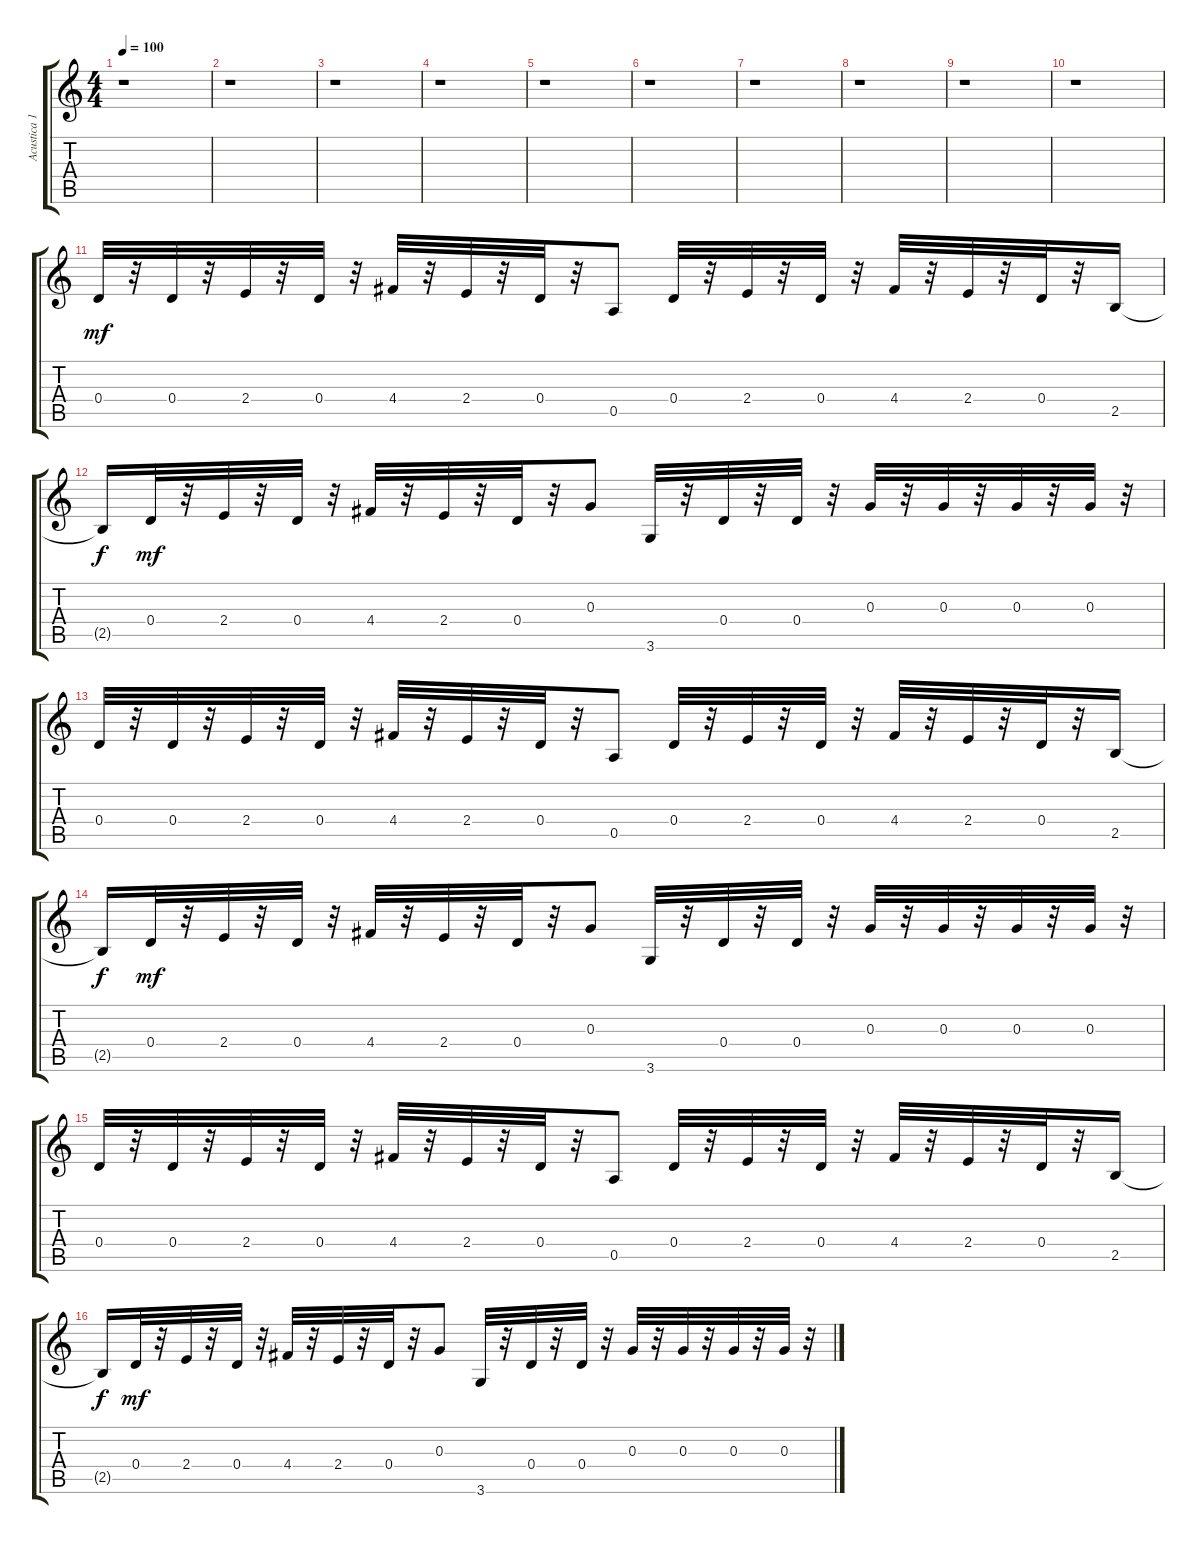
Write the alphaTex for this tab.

\track ("Acustica 1" "Acustica 1") {instrument acousticguitarsteel}
\staff {score tabs}
\tuning (E4 B3 G3 D3 A2 E2) {hide}
\ts (4 4)
\tempo 100
\clef g2
\ks c
r.1{dy mf} |
r.1 |
r.1 |
r.1 |
r.1 |
r.1 |
r.1 |
r.1 |
r.1 |
r.1 |
0.4.32 r.32 0.4.32 r.32 2.4.32 r.32 0.4.32 r.32 4.4.32 r.32 2.4.32 r.32 0.4.32 r.32 0.5.8 0.4.32 r.32 2.4.32 r.32 0.4.32 r.32 4.4.32 r.32 2.4.32 r.32 0.4.32 r.32 2.5.16 |
2.5{t}.16{dy f} 0.4.32{dy mf} r.32 2.4.32 r.32 0.4.32 r.32 4.4.32 r.32 2.4.32 r.32 0.4.32 r.32 0.3.8 3.6.32 r.32 0.4.32 r.32 0.4.32 r.32 0.3.32 r.32 0.3.32 r.32 0.3.32 r.32 0.3.32 r.32 |
0.4.32 r.32 0.4.32 r.32 2.4.32 r.32 0.4.32 r.32 4.4.32 r.32 2.4.32 r.32 0.4.32 r.32 0.5.8 0.4.32 r.32 2.4.32 r.32 0.4.32 r.32 4.4.32 r.32 2.4.32 r.32 0.4.32 r.32 2.5.16 |
2.5{t}.16{dy f} 0.4.32{dy mf} r.32 2.4.32 r.32 0.4.32 r.32 4.4.32 r.32 2.4.32 r.32 0.4.32 r.32 0.3.8 3.6.32 r.32 0.4.32 r.32 0.4.32 r.32 0.3.32 r.32 0.3.32 r.32 0.3.32 r.32 0.3.32 r.32 |
0.4.32 r.32 0.4.32 r.32 2.4.32 r.32 0.4.32 r.32 4.4.32 r.32 2.4.32 r.32 0.4.32 r.32 0.5.8 0.4.32 r.32 2.4.32 r.32 0.4.32 r.32 4.4.32 r.32 2.4.32 r.32 0.4.32 r.32 2.5.16 |
2.5{t}.16{dy f} 0.4.32{dy mf} r.32 2.4.32 r.32 0.4.32 r.32 4.4.32 r.32 2.4.32 r.32 0.4.32 r.32 0.3.8 3.6.32 r.32 0.4.32 r.32 0.4.32 r.32 0.3.32 r.32 0.3.32 r.32 0.3.32 r.32 0.3.32 r.32
